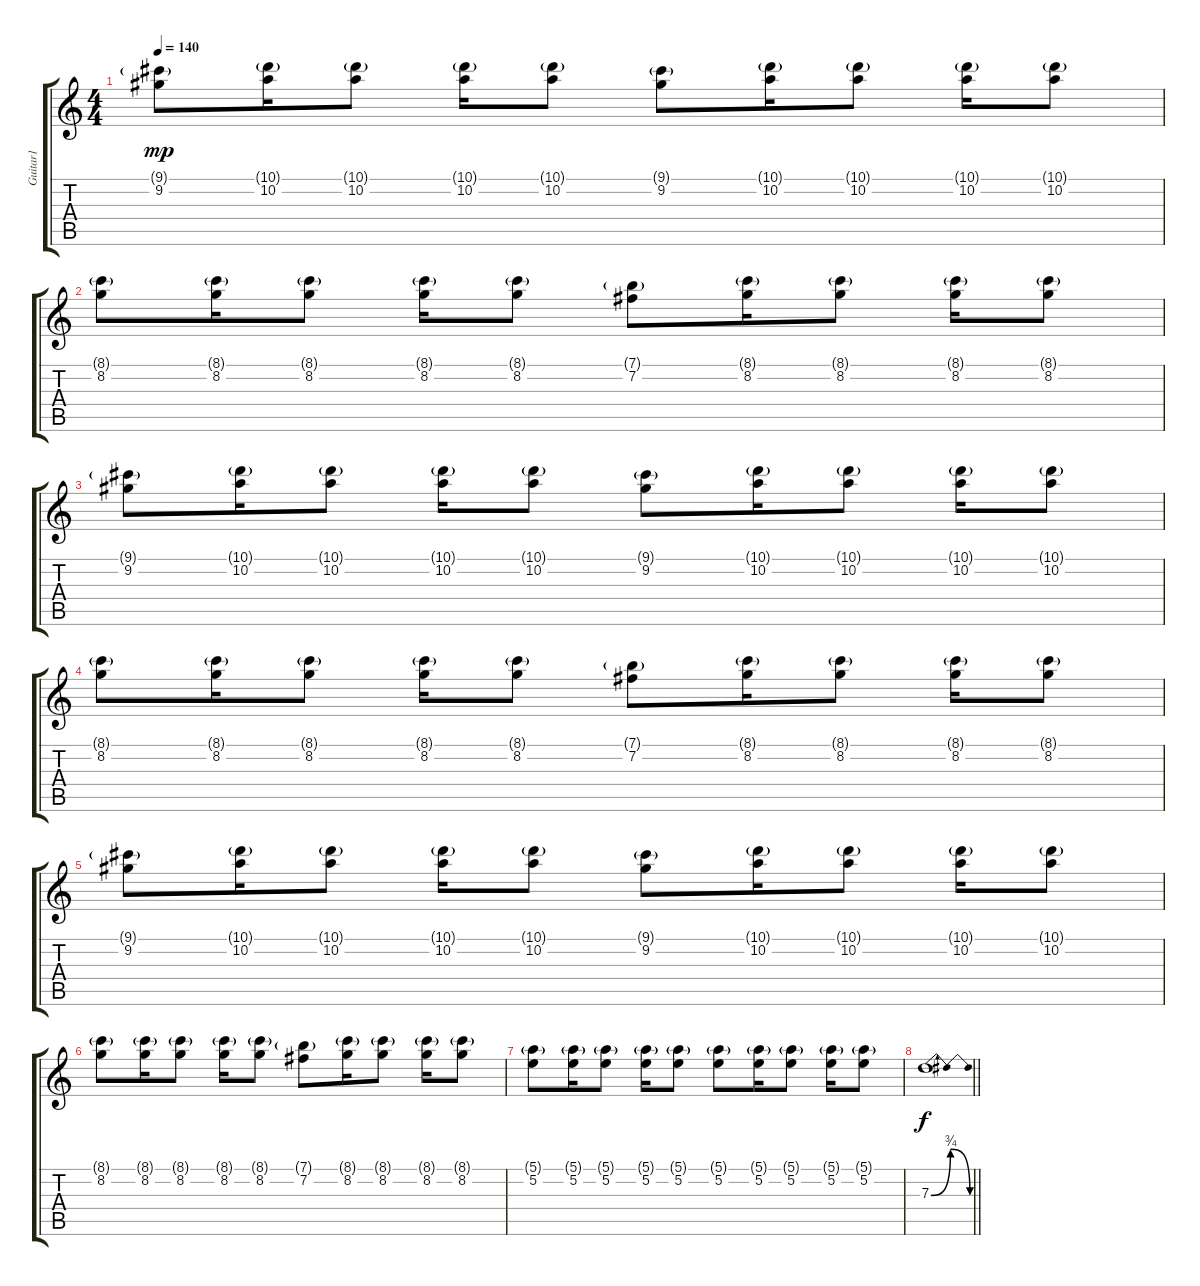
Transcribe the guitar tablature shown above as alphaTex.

\track ("Guitar1" "Guitar1") {instrument distortionguitar}
\staff {score tabs}
\tuning (E4 B3 G3 D3 A2 E2) {hide}
\ts (4 4)
\tempo 140
\clef g2
\ks c
(9.1{g} 9.2).8{dy mp} (10.1{g} 10.2).16 (10.1{g} 10.2).8 (10.1{g} 10.2).16 (10.1{g} 10.2).8 (9.1{g} 9.2).8 (10.1{g} 10.2).16 (10.1{g} 10.2).8 (10.1{g} 10.2).16 (10.1{g} 10.2).8 |
(8.1{g} 8.2).8 (8.1{g} 8.2).16 (8.1{g} 8.2).8 (8.1{g} 8.2).16 (8.1{g} 8.2).8 (7.1{g} 7.2).8 (8.1{g} 8.2).16 (8.1{g} 8.2).8 (8.1{g} 8.2).16 (8.1{g} 8.2).8 |
(9.1{g} 9.2).8 (10.1{g} 10.2).16 (10.1{g} 10.2).8 (10.1{g} 10.2).16 (10.1{g} 10.2).8 (9.1{g} 9.2).8 (10.1{g} 10.2).16 (10.1{g} 10.2).8 (10.1{g} 10.2).16 (10.1{g} 10.2).8 |
(8.1{g} 8.2).8 (8.1{g} 8.2).16 (8.1{g} 8.2).8 (8.1{g} 8.2).16 (8.1{g} 8.2).8 (7.1{g} 7.2).8 (8.1{g} 8.2).16 (8.1{g} 8.2).8 (8.1{g} 8.2).16 (8.1{g} 8.2).8 |
(9.1{g} 9.2).8 (10.1{g} 10.2).16 (10.1{g} 10.2).8 (10.1{g} 10.2).16 (10.1{g} 10.2).8 (9.1{g} 9.2).8 (10.1{g} 10.2).16 (10.1{g} 10.2).8 (10.1{g} 10.2).16 (10.1{g} 10.2).8 |
(8.1{g} 8.2).8 (8.1{g} 8.2).16 (8.1{g} 8.2).8 (8.1{g} 8.2).16 (8.1{g} 8.2).8 (7.1{g} 7.2).8 (8.1{g} 8.2).16 (8.1{g} 8.2).8 (8.1{g} 8.2).16 (8.1{g} 8.2).8 |
(5.1{g} 5.2).8 (5.1{g} 5.2).16 (5.1{g} 5.2).8 (5.1{g} 5.2).16 (5.1{g} 5.2).8 (5.1{g} 5.2).8 (5.1{g} 5.2).16 (5.1{g} 5.2).8 (5.1{g} 5.2).16 (5.1{g} 5.2).8 |
\barLineRight lightlight
7.3{be (bendrelease 0 0 15 3 45 3 60 0)}.1{dy f}
